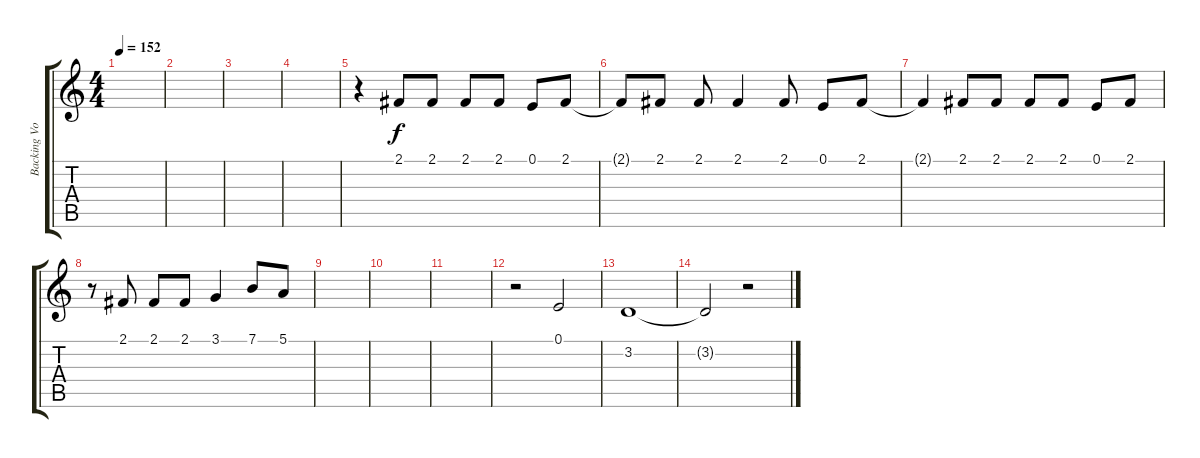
\track ("Backing Vocals 2" "Backing Vo") {instrument recorder}
\staff {score tabs}
\tuning (E4 B3 G3 D3 A2 E2) {hide}
\ts (4 4)
\tempo 152
\clef g2
\ks c
|
|
|
|
r.4 2.1.8 2.1.8 2.1.8 2.1.8 0.1.8 2.1.8 |
2.1{t}.8 2.1.8 2.1.8 2.1.4 2.1.8 0.1.8 2.1.8 |
2.1{t}.4 2.1.8 2.1.8 2.1.8 2.1.8 0.1.8 2.1.8 |
r.8 2.1.8 2.1.8 2.1.8 3.1.4 7.1.8 5.1.8 |
|
|
|
r.2 0.1.2 |
3.2.1 |
3.2{t}.2 r.2
